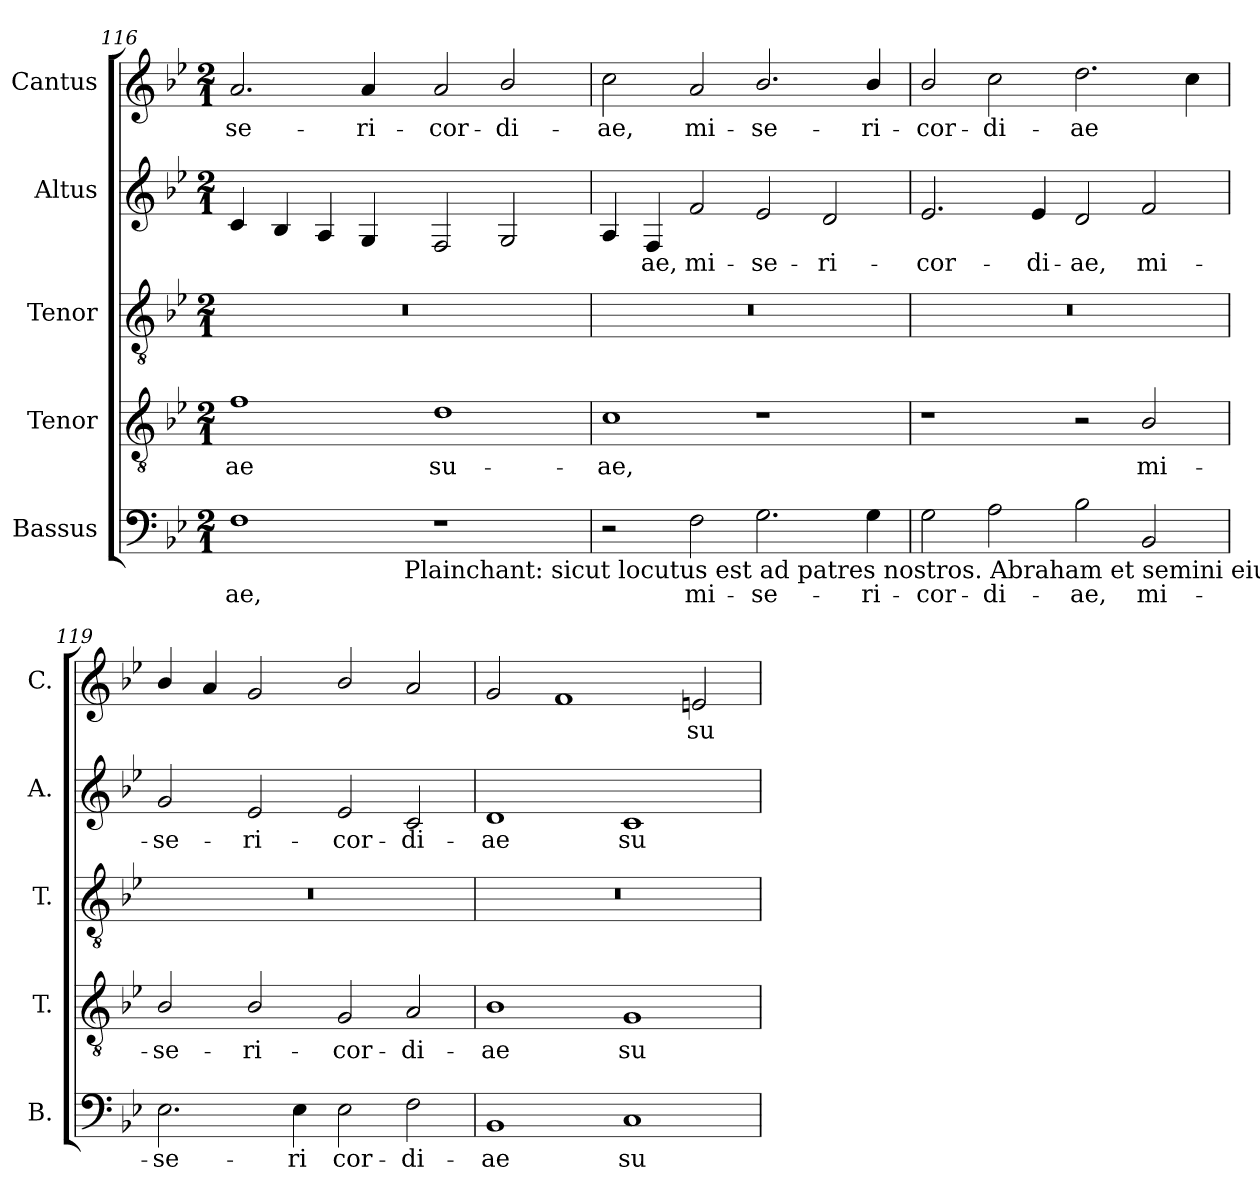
**kern	**text	**kern	**text	**kern	**kern	**text	**kern	**text
*part5	*part5	*part4	*part4	*part3	*part2	*part2	*part1	*part1
*staff5	*staff5	*staff4	*staff4	*staff3	*staff2	*staff2	*staff1	*staff1
*I"Bassus	*	*I"Tenor	*	*I"Tenor	*I"Altus	*	*I"Cantus	*
*I'B.	*	*I'T.	*	*I'T.	*I'A.	*	*I'C.	*
!!LO:LB:g=z
*clefF4	*	*clefGv2	*	*clefGv2	*clefG2	*	*clefG2	*
*	*	*ITrd7c12	*	*ITrd7c12	*	*	*	*
*k[b-e-]	*	*k[b-e-]	*	*k[b-e-]	*k[b-e-]	*	*k[b-e-]	*
*B-:	*	*B-:	*	*B-:	*B-:	*	*B-:	*
*M2/1	*	*M2/1	*	*M2/1	*M2/1	*	*M2/1	*
=116	=116	=116	=116	=116	=116	=116	=116	=116
!	!LO:LY:b:color=#000000	!	!	!	!	!	!	!
!	!	!	!LO:LY:b:color=#000000	!LO:N:vis=1	!	!	!	!
!	!	!	!	!	!	!	!	!LO:LY:b:color=#000000
*^	*	*	*	*	*	*	*	*
1Fi	2ryy	-ae,	1Fi	-ae	0r	4ci/	.	2.ai/	-se-
.	.	.	.	.	.	4B-i/	.	.	.
.	4ryy	.	.	.	.	4Ai/	.	.	.
!	!	!	!	!	!	!	!	!	!LO:LY:b:color=#000000
.	16ryy	.	.	.	.	4Gi/	.	4ai/	-ri-
.	32ryy	.	.	.	.	.	.	.	.
.	64ryy	.	.	.	.	.	.	.	.
.	256ryy	.	.	.	.	.	.	.	.
!	!LO:TX:b:t=Plainchant&colon; sicut locutus est ad patres nostros. Abraham et semini eius in saecula.	!	!	!	!	!	!	!	!
.	1ryy	.	.	.	.	.	.	.	.
!	!	!	!	!LO:LY:b:color=#000000	!	!	!	!	!
!	!	!	!	!	!	!	!	!	!LO:LY:b:color=#000000
1r	.	.	1Di	su-	.	2Fi/	.	2ai/	-cor-
!	!	!	!	!	!	!	!	!	!LO:LY:b:color=#000000
.	.	.	.	.	.	2Gi/	.	2b-i/	-di-
.	8ryy	.	.	.	.	.	.	.	.
.	128.ryy	.	.	.	.	.	.	.	.
*v	*v	*	*	*	*	*	*	*	*
=117	=117	=117	=117	=117	=117	=117	=117	=117
*^	*	*	*	*	*	*	*	*
!	!	!	!	!LO:LY:b:color=#000000	!LO:N:vis=1	!	!	!	!
*v	*v	*	*	*	*	*	*	*	*
*^	*	*	*	*	*	*	*	*
!	!	!	!	!	!	!	!	!	!LO:LY:b:color=#000000
*v	*v	*	*	*	*	*	*	*	*
2r	.	1Ci	-ae,	0r	4Ai/	.	2cci\	-ae,
!	!	!	!	!	!	!LO:LY:b:color=#000000	!	!
.	.	.	.	.	4Fi/	-ae,	.	.
!	!LO:LY:b:color=#000000	!	!	!	!	!	!	!
!	!	!	!	!	!	!LO:LY:b:color=#000000	!	!
!	!	!	!	!	!	!	!	!LO:LY:b:color=#000000
2Fi\	mi-	.	.	.	2fi/	mi-	2ai/	mi-
!	!LO:LY:b:color=#000000	!	!	!	!	!	!	!
!	!	!	!	!	!	!LO:LY:b:color=#000000	!	!
!	!	!	!	!	!	!	!	!LO:LY:b:color=#000000
2.Gi\	-se-	1r	.	.	2e-i/	-se-	2.b-i/	-se-
!	!	!	!	!	!	!LO:LY:b:color=#000000	!	!
.	.	.	.	.	2di/	-ri-	.	.
!	!LO:LY:b:color=#000000	!	!	!	!	!	!	!
!	!	!	!	!	!	!	!	!LO:LY:b:color=#000000
4Gi\	-ri-	.	.	.	.	.	4b-i/	-ri-
=118	=118	=118	=118	=118	=118	=118	=118	=118
!	!LO:LY:b:color=#000000	!	!	!LO:N:vis=1	!	!	!	!
!	!	!	!	!	!	!LO:LY:b:color=#000000	!	!
!	!	!	!	!	!	!	!	!LO:LY:b:color=#000000
2Gi\	-cor-	1r	.	0r	2.e-i/	-cor-	2b-i/	-cor-
!	!LO:LY:b:color=#000000	!	!	!	!	!	!	!
!	!	!	!	!	!	!	!	!LO:LY:b:color=#000000
2Ai\	-di-	.	.	.	.	.	2cci\	-di-
!	!	!	!	!	!	!LO:LY:b:color=#000000	!	!
.	.	.	.	.	4e-i/	-di-	.	.
!	!LO:LY:b:color=#000000	!	!	!	!	!	!	!
!	!	!	!	!	!	!LO:LY:b:color=#000000	!	!
!	!	!	!	!	!	!	!	!LO:LY:b:color=#000000
2B-i\	-ae,	2r	.	.	2di/	-ae,	2.ddi\	-ae
!	!LO:LY:b:color=#000000	!	!	!	!	!	!	!
!	!	!	!LO:LY:b:color=#000000	!	!	!	!	!
!	!	!	!	!	!	!LO:LY:b:color=#000000	!	!
2BB-i/	mi-	2BB-i/	mi-	.	2fi/	mi-	.	.
.	.	.	.	.	.	.	4cci\	.
=119	=119	=119	=119	=119	=119	=119	=119	=119
!	!LO:LY:b:color=#000000	!	!	!	!	!	!	!
!	!	!	!LO:LY:b:color=#000000	!LO:N:vis=1	!	!	!	!
!	!	!	!	!	!	!LO:LY:b:color=#000000	!	!
2.E-i\	-se-	2BB-i/	-se-	0r	2gi/	-se-	4b-i/	.
.	.	.	.	.	.	.	4ai/	.
!	!	!	!LO:LY:b:color=#000000	!	!	!	!	!
!	!	!	!	!	!	!LO:LY:b:color=#000000	!	!
.	.	2BB-i/	-ri-	.	2e-i/	-ri-	2gi/	.
!	!LO:LY:b:color=#000000	!	!	!	!	!	!	!
4E-i\	-ri	.	.	.	.	.	.	.
!	!LO:LY:b:color=#000000	!	!	!	!	!	!	!
!	!	!	!LO:LY:b:color=#000000	!	!	!	!	!
!	!	!	!	!	!	!LO:LY:b:color=#000000	!	!
2E-i\	cor-	2GGi/	-cor-	.	2e-i/	-cor-	2b-i/	.
!	!LO:LY:b:color=#000000	!	!	!	!	!	!	!
!	!	!	!LO:LY:b:color=#000000	!	!	!	!	!
!	!	!	!	!	!	!LO:LY:b:color=#000000	!	!
2Fi\	-di-	2AAi/	-di-	.	2ci/	-di-	2ai/	.
=120	=120	=120	=120	=120	=120	=120	=120	=120
!	!LO:LY:b:color=#000000	!	!	!	!	!	!	!
!	!	!	!LO:LY:b:color=#000000	!LO:N:vis=1	!	!	!	!
!	!	!	!	!	!	!LO:LY:b:color=#000000	!	!
1BB-i	-ae	1BB-i	-ae	0r	1di	-ae	2gi/	.
.	.	.	.	.	.	.	1fi	.
!	!LO:LY:b:color=#000000	!	!	!	!	!	!	!
!	!	!	!LO:LY:b:color=#000000	!	!	!	!	!
!	!	!	!	!	!	!LO:LY:b:color=#000000	!	!
1Ci	su-	1GGi	su-	.	1ci	su-	.	.
!	!	!	!	!	!	!	!	!LO:LY:b:color=#000000
.	.	.	.	.	.	.	2ei/	su-
=	=	=	=	=	=	=	=	=
*-	*-	*-	*-	*-	*-	*-	*-	*-
